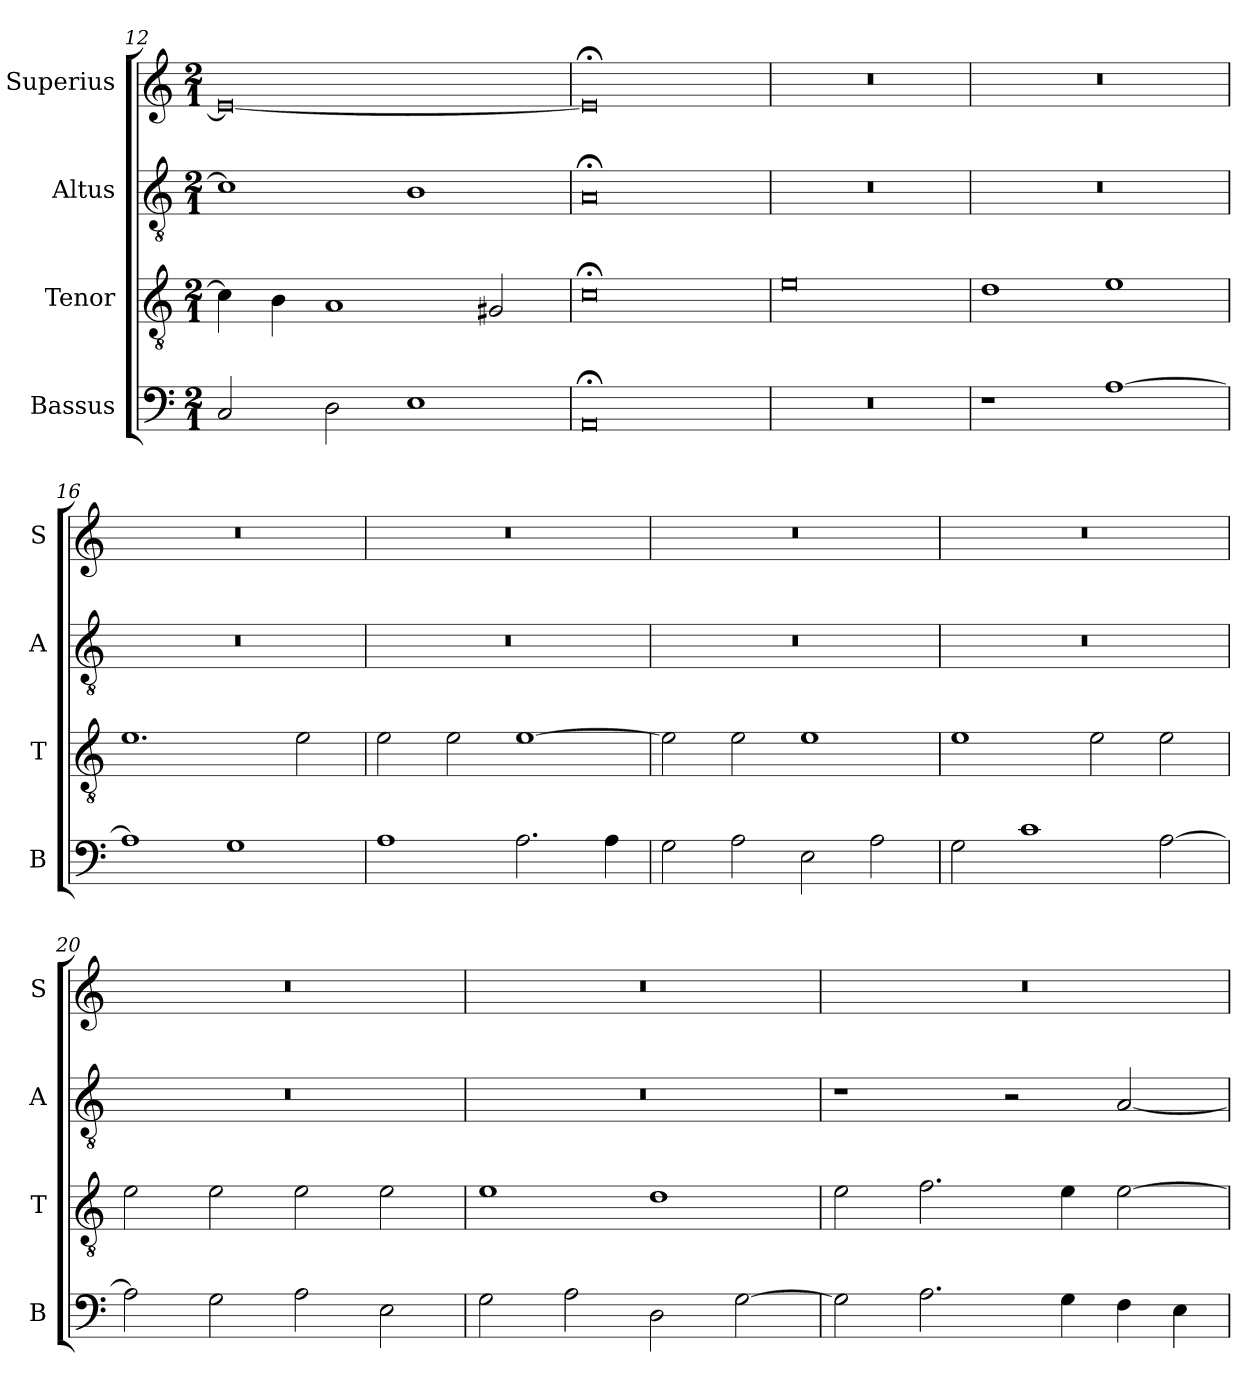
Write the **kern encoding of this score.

**kern	**kern	**kern	**kern
*part4	*part3	*part2	*part1
*staff4	*staff3	*staff2	*staff1
*I"Bassus	*I"Tenor	*I"Altus	*I"Superius
*I'B	*I'T	*I'A	*I'S
*clefF4	*clefGv2	*clefGv2	*clefG2
*k[]	*k[]	*k[]	*k[]
*C:	*C:	*C:	*C:
*M2/1	*M2/1	*M2/1	*M2/1
=12	=12	=12	=12
2C	4c]	1c]	0e_
.	4B	.	.
2D	1A	.	.
1E	.	1B	.
.	2G#X	.	.
=13	=13	=13	=13
0AA;<	0c;<	0A;<	0e;<]
=14	=14	=14	=14
0r	0e	0r	0r
=15	=15	=15	=15
1r	1d	0r	0r
[1A	1e	.	.
=16	=16	=16	=16
1A]	1.e	0r	0r
1G	.	.	.
.	2e	.	.
=17	=17	=17	=17
1A	2e	0r	0r
.	2e	.	.
2.A	[1e	.	.
4A	.	.	.
=18	=18	=18	=18
2G	2e]	0r	0r
2A	2e	.	.
2E	1e	.	.
2A	.	.	.
=19	=19	=19	=19
2G	1e	0r	0r
1c	.	.	.
.	2e	.	.
[2A	2e	.	.
=20	=20	=20	=20
2A]	2e	0r	0r
2G	2e	.	.
2A	2e	.	.
2E	2e	.	.
=21	=21	=21	=21
2G	1e	0r	0r
2A	.	.	.
2D	1d	.	.
[2G	.	.	.
=22	=22	=22	=22
2G]	2e	1r	0r
2.A	2.f	.	.
.	.	2r	.
4G	4e	.	.
4F	[2e	[2A	.
4E	.	.	.
=	=	=	=
*-	*-	*-	*-
